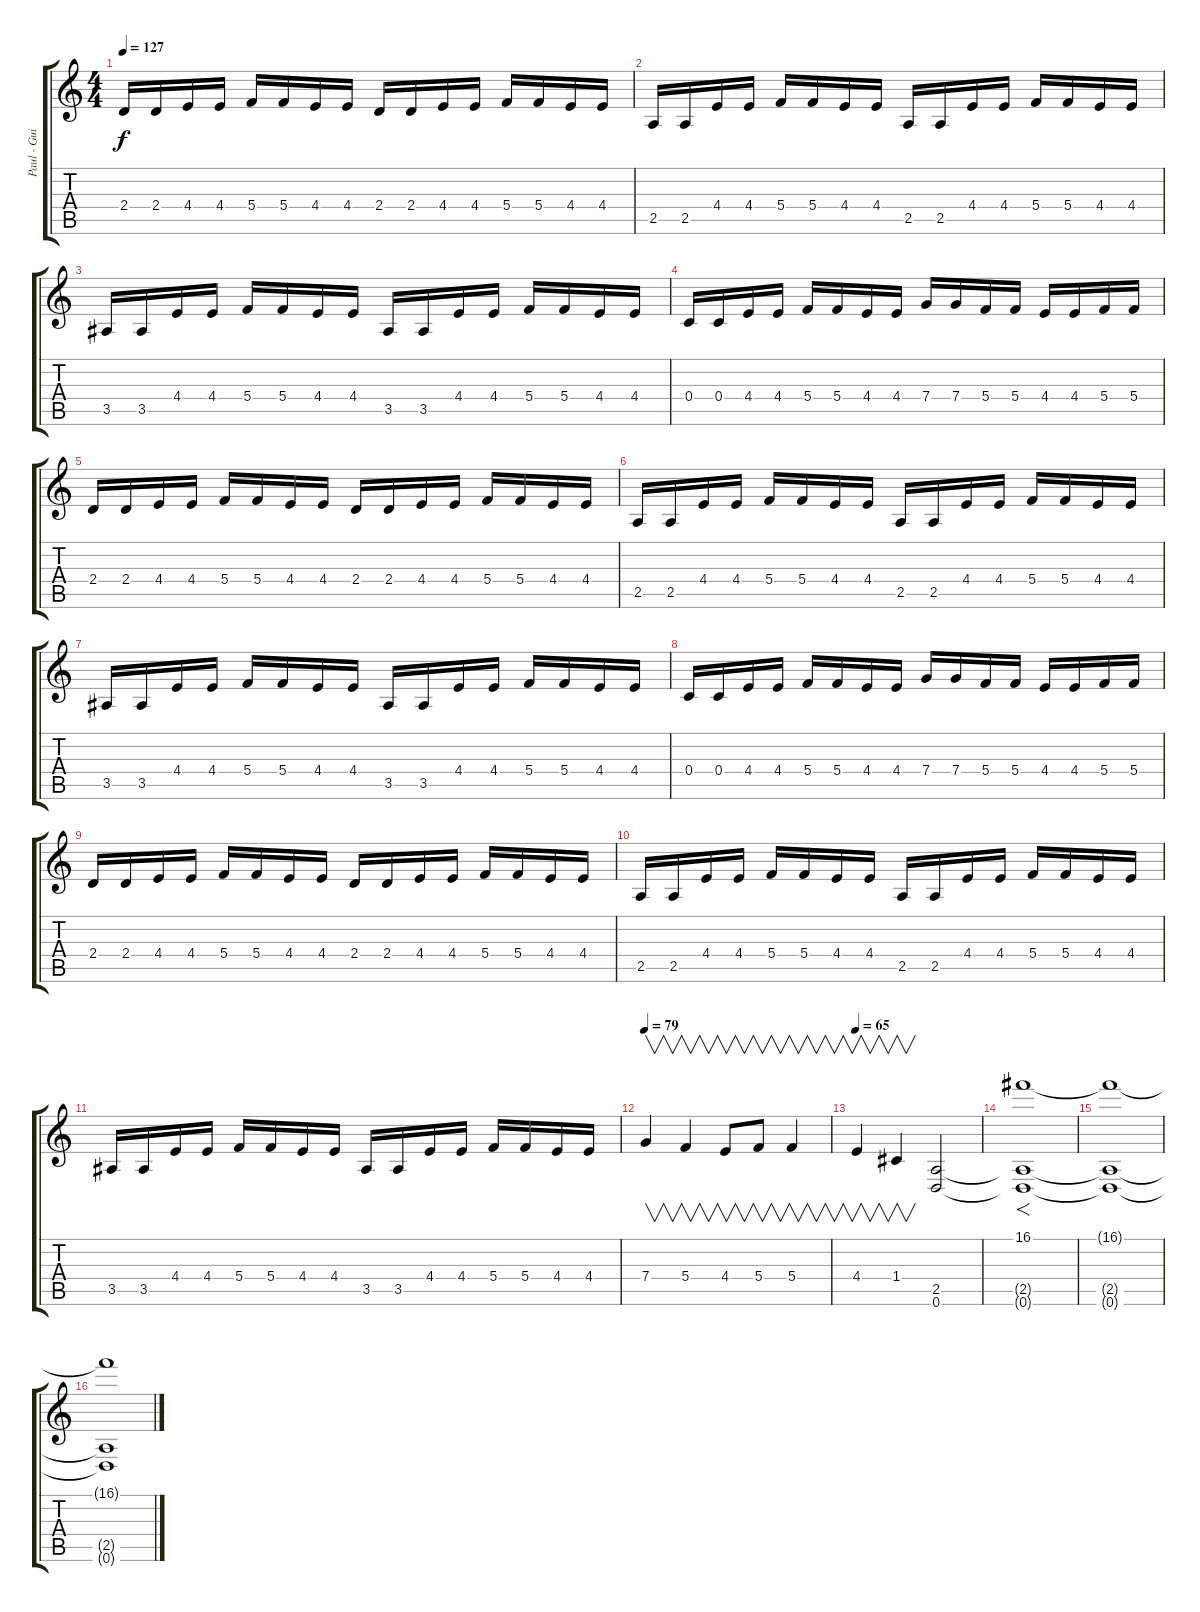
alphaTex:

\track ("Paul - Guitar 1" "Paul - Gui") {instrument distortionguitar}
\staff {score tabs}
\tuning (D4 A3 F3 C3 G2 D2) {hide}
\ts (4 4)
\tempo 127
\clef g2
\ks c
2.4.16{dy f} 2.4.16 4.4.16 4.4.16 5.4.16 5.4.16 4.4.16 4.4.16 2.4.16 2.4.16 4.4.16 4.4.16 5.4.16 5.4.16 4.4.16 4.4.16 |
2.5.16 2.5.16 4.4.16 4.4.16 5.4.16 5.4.16 4.4.16 4.4.16 2.5.16 2.5.16 4.4.16 4.4.16 5.4.16 5.4.16 4.4.16 4.4.16 |
3.5.16 3.5.16 4.4.16 4.4.16 5.4.16 5.4.16 4.4.16 4.4.16 3.5.16 3.5.16 4.4.16 4.4.16 5.4.16 5.4.16 4.4.16 4.4.16 |
0.4.16 0.4.16 4.4.16 4.4.16 5.4.16 5.4.16 4.4.16 4.4.16 7.4.16 7.4.16 5.4.16 5.4.16 4.4.16 4.4.16 5.4.16 5.4.16 |
2.4.16 2.4.16 4.4.16 4.4.16 5.4.16 5.4.16 4.4.16 4.4.16 2.4.16 2.4.16 4.4.16 4.4.16 5.4.16 5.4.16 4.4.16 4.4.16 |
2.5.16 2.5.16 4.4.16 4.4.16 5.4.16 5.4.16 4.4.16 4.4.16 2.5.16 2.5.16 4.4.16 4.4.16 5.4.16 5.4.16 4.4.16 4.4.16 |
3.5.16 3.5.16 4.4.16 4.4.16 5.4.16 5.4.16 4.4.16 4.4.16 3.5.16 3.5.16 4.4.16 4.4.16 5.4.16 5.4.16 4.4.16 4.4.16 |
0.4.16 0.4.16 4.4.16 4.4.16 5.4.16 5.4.16 4.4.16 4.4.16 7.4.16 7.4.16 5.4.16 5.4.16 4.4.16 4.4.16 5.4.16 5.4.16 |
2.4.16 2.4.16 4.4.16 4.4.16 5.4.16 5.4.16 4.4.16 4.4.16 2.4.16 2.4.16 4.4.16 4.4.16 5.4.16 5.4.16 4.4.16 4.4.16 |
2.5.16 2.5.16 4.4.16 4.4.16 5.4.16 5.4.16 4.4.16 4.4.16 2.5.16 2.5.16 4.4.16 4.4.16 5.4.16 5.4.16 4.4.16 4.4.16 |
3.5.16 3.5.16 4.4.16 4.4.16 5.4.16 5.4.16 4.4.16 4.4.16 3.5.16 3.5.16 4.4.16 4.4.16 5.4.16 5.4.16 4.4.16 4.4.16 |
\tempo 79
7.4.4{v} 5.4.4{v} 4.4.8{v} 5.4.8{v} 5.4.4{v} |
\tempo 65
4.4.4{v} 1.4.4{v} (2.5 0.6).2 |
(16.1 2.5{t} 0.6{t}).1{f volume 8} |
(16.1{t} 2.5{t} 0.6{t}).1 |
(16.1{t} 2.5{t} 0.6{t}).1
